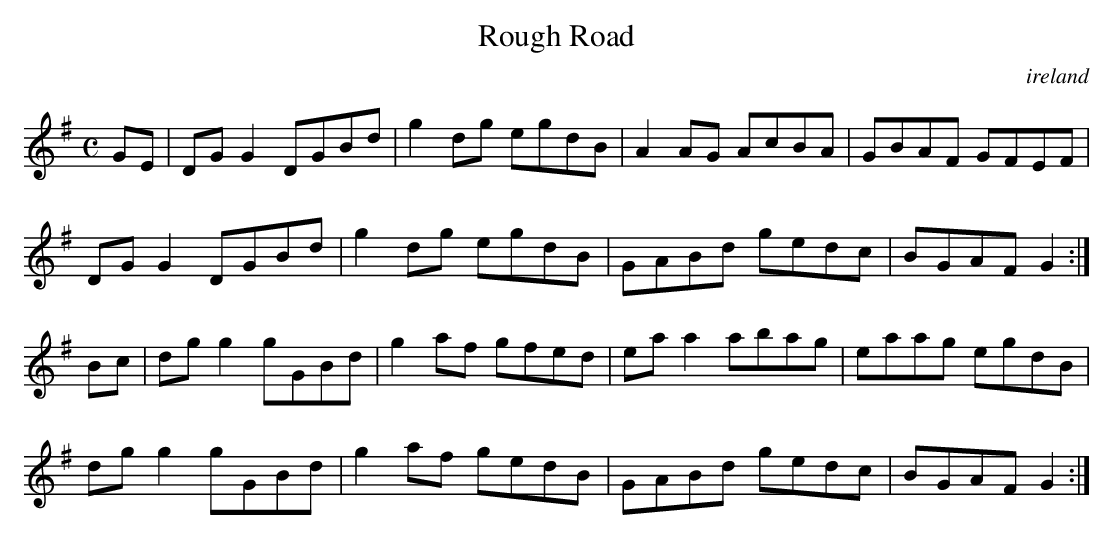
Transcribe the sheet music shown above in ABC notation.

X:1
T:Rough Road
O:ireland
M:C
L:1/8
K:G
GE|DGG2 DGBd|g2dg egdB|A2AG AcBA|GBAF GFEF|!
DGG2 DGBd|g2dg egdB|GABd gedc|BGAF G2:|!
Bc|dgg2 gGBd|g2af gfed|eaa2 abag|eaag egdB|!
dgg2 gGBd|g2af gedB|GABd gedc|BGAF G2:|!
